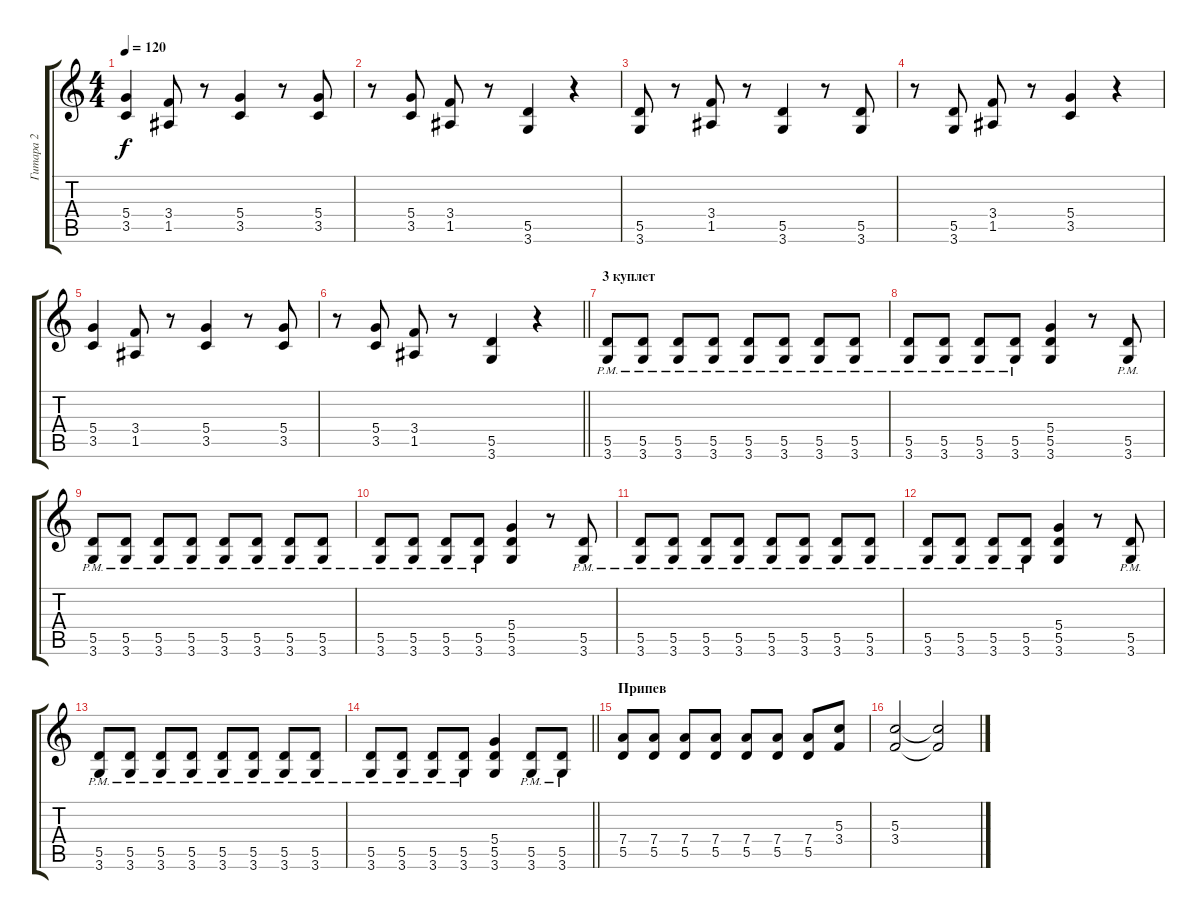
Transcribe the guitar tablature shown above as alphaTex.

\track ("Гитара 2" "Гитара 2") {instrument distortionguitar}
\staff {score tabs}
\tuning (E4 B3 G3 D3 A2 E2) {hide}
\ts (4 4)
\tempo 120
\clef g2
\ks c
(5.4 3.5).4{dy f} (3.4 1.5).8 r.8 (5.4 3.5).4 r.8 (5.4 3.5).8 |
r.8 (5.4 3.5).8 (3.4 1.5).8 r.8 (5.5 3.6).4 r.4 |
(5.5 3.6).8 r.8 (3.4 1.5).8 r.8 (5.5 3.6).4 r.8 (5.5 3.6).8 |
r.8 (5.5 3.6).8 (3.4 1.5).8 r.8 (5.4 3.5).4 r.4 |
(5.4 3.5).4 (3.4 1.5).8 r.8 (5.4 3.5).4 r.8 (5.4 3.5).8 |
\barLineRight lightlight
r.8 (5.4 3.5).8 (3.4 1.5).8 r.8 (5.5 3.6).4 r.4 |
\section ("" "3 куплет")
(5.5{pm} 3.6{pm}).8 (5.5{pm} 3.6{pm}).8 (5.5{pm} 3.6{pm}).8 (5.5{pm} 3.6{pm}).8 (5.5{pm} 3.6{pm}).8 (5.5{pm} 3.6{pm}).8 (5.5{pm} 3.6{pm}).8 (5.5{pm} 3.6{pm}).8 |
(5.5{pm} 3.6{pm}).8 (5.5{pm} 3.6{pm}).8 (5.5{pm} 3.6{pm}).8 (5.5{pm} 3.6{pm}).8 (5.4 5.5 3.6).4 r.8 (5.5{pm} 3.6{pm}).8 |
(5.5{pm} 3.6{pm}).8 (5.5{pm} 3.6{pm}).8 (5.5{pm} 3.6{pm}).8 (5.5{pm} 3.6{pm}).8 (5.5{pm} 3.6{pm}).8 (5.5{pm} 3.6{pm}).8 (5.5{pm} 3.6{pm}).8 (5.5{pm} 3.6{pm}).8 |
(5.5{pm} 3.6{pm}).8 (5.5{pm} 3.6{pm}).8 (5.5{pm} 3.6{pm}).8 (5.5{pm} 3.6{pm}).8 (5.4 5.5 3.6).4 r.8 (5.5{pm} 3.6{pm}).8 |
(5.5{pm} 3.6{pm}).8 (5.5{pm} 3.6{pm}).8 (5.5{pm} 3.6{pm}).8 (5.5{pm} 3.6{pm}).8 (5.5{pm} 3.6{pm}).8 (5.5{pm} 3.6{pm}).8 (5.5{pm} 3.6{pm}).8 (5.5{pm} 3.6{pm}).8 |
(5.5{pm} 3.6{pm}).8 (5.5{pm} 3.6{pm}).8 (5.5{pm} 3.6{pm}).8 (5.5{pm} 3.6{pm}).8 (5.4 5.5 3.6).4 r.8 (5.5{pm} 3.6{pm}).8 |
(5.5{pm} 3.6{pm}).8 (5.5{pm} 3.6{pm}).8 (5.5{pm} 3.6{pm}).8 (5.5{pm} 3.6{pm}).8 (5.5{pm} 3.6{pm}).8 (5.5{pm} 3.6{pm}).8 (5.5{pm} 3.6{pm}).8 (5.5{pm} 3.6{pm}).8 |
\barLineRight lightlight
(5.5{pm} 3.6{pm}).8 (5.5{pm} 3.6{pm}).8 (5.5{pm} 3.6{pm}).8 (5.5{pm} 3.6{pm}).8 (5.4 5.5 3.6).4 (5.5{pm} 3.6{pm}).8 (5.5{pm} 3.6{pm}).8 |
\section ("" "Припев")
(7.4 5.5).8 (7.4 5.5).8 (7.4 5.5).8 (7.4 5.5).8 (7.4 5.5).8 (7.4 5.5).8 (7.4 5.5).8 (5.3 3.4).8 |
(5.3 3.4).2 (5.3{t} 3.4{t}).2
